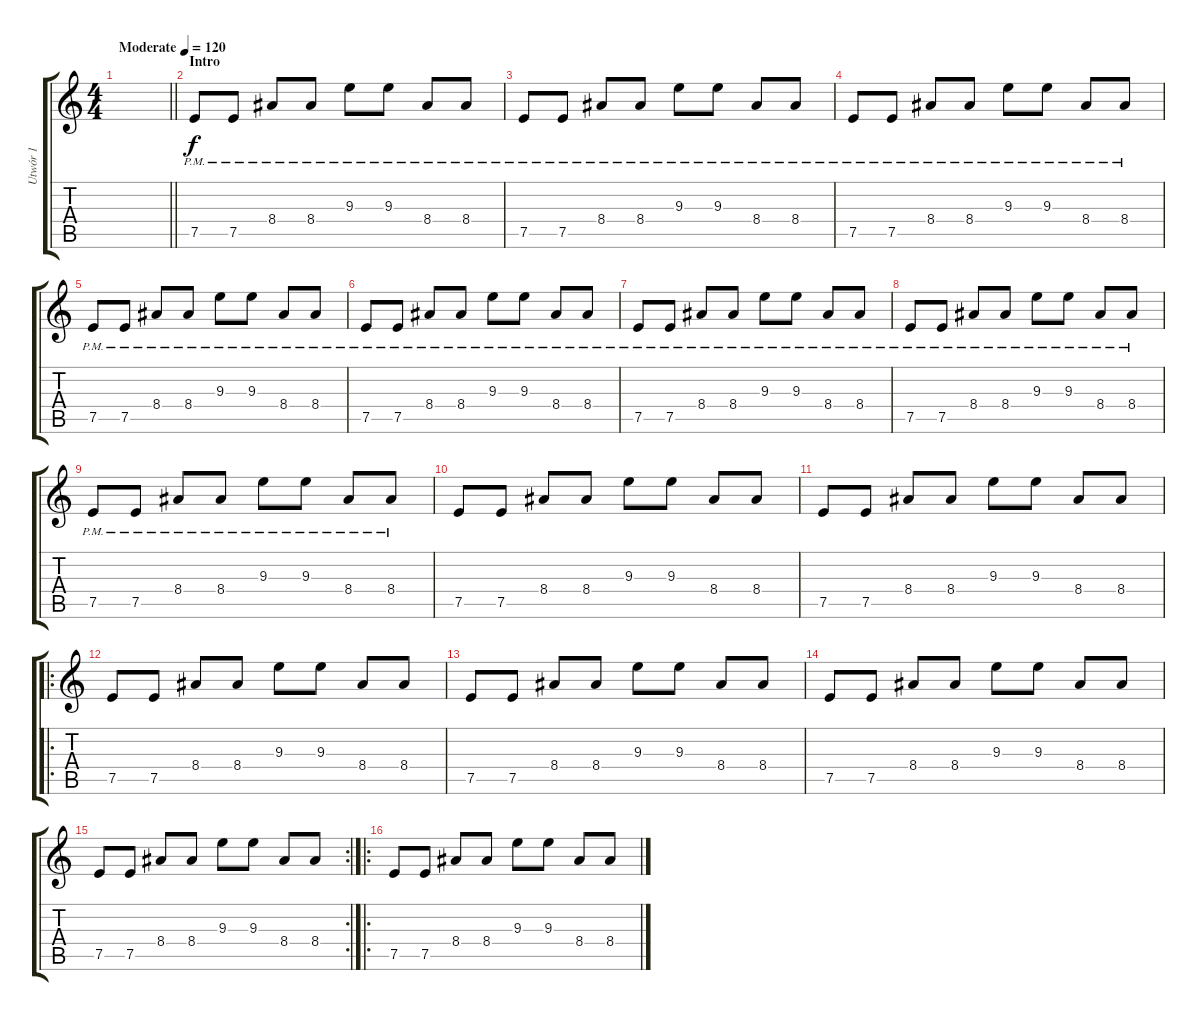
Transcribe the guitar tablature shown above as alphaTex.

\track ("Utwór 1" "Utwór 1") {instrument overdrivenguitar}
\staff {score tabs}
\tuning (E4 B3 G3 D3 A2 D2) {hide}
\ts (4 4)
\tempo (120 "Moderate")
\clef g2
\barLineRight lightlight
\ks c
|
\section ("" "Intro")
7.5{pm}.8 7.5{pm}.8 8.4{pm}.8 8.4{pm}.8 9.3{pm}.8 9.3{pm}.8 8.4{pm}.8 8.4{pm}.8 |
7.5{pm}.8 7.5{pm}.8 8.4{pm}.8 8.4{pm}.8 9.3{pm}.8 9.3{pm}.8 8.4{pm}.8 8.4{pm}.8 |
7.5{pm}.8 7.5{pm}.8 8.4{pm}.8 8.4{pm}.8 9.3{pm}.8 9.3{pm}.8 8.4{pm}.8 8.4{pm}.8 |
7.5{pm}.8 7.5{pm}.8 8.4{pm}.8 8.4{pm}.8 9.3{pm}.8 9.3{pm}.8 8.4{pm}.8 8.4{pm}.8 |
7.5{pm}.8 7.5{pm}.8 8.4{pm}.8 8.4{pm}.8 9.3{pm}.8 9.3{pm}.8 8.4{pm}.8 8.4{pm}.8 |
7.5{pm}.8 7.5{pm}.8 8.4{pm}.8 8.4{pm}.8 9.3{pm}.8 9.3{pm}.8 8.4{pm}.8 8.4{pm}.8 |
7.5{pm}.8 7.5{pm}.8 8.4{pm}.8 8.4{pm}.8 9.3{pm}.8 9.3{pm}.8 8.4{pm}.8 8.4{pm}.8 |
7.5{pm}.8 7.5{pm}.8 8.4{pm}.8 8.4{pm}.8 9.3{pm}.8 9.3{pm}.8 8.4{pm}.8 8.4{pm}.8 |
7.5.8 7.5.8 8.4.8 8.4.8 9.3.8 9.3.8 8.4.8 8.4.8 |
7.5.8 7.5.8 8.4.8 8.4.8 9.3.8 9.3.8 8.4.8 8.4.8 |
\ro
7.5.8 7.5.8 8.4.8 8.4.8 9.3.8 9.3.8 8.4.8 8.4.8 |
7.5.8 7.5.8 8.4.8 8.4.8 9.3.8 9.3.8 8.4.8 8.4.8 |
7.5.8 7.5.8 8.4.8 8.4.8 9.3.8 9.3.8 8.4.8 8.4.8 |
\rc 2
7.5.8 7.5.8 8.4.8 8.4.8 9.3.8 9.3.8 8.4.8 8.4.8 |
\ro
7.5.8 7.5.8 8.4.8 8.4.8 9.3.8 9.3.8 8.4.8 8.4.8
